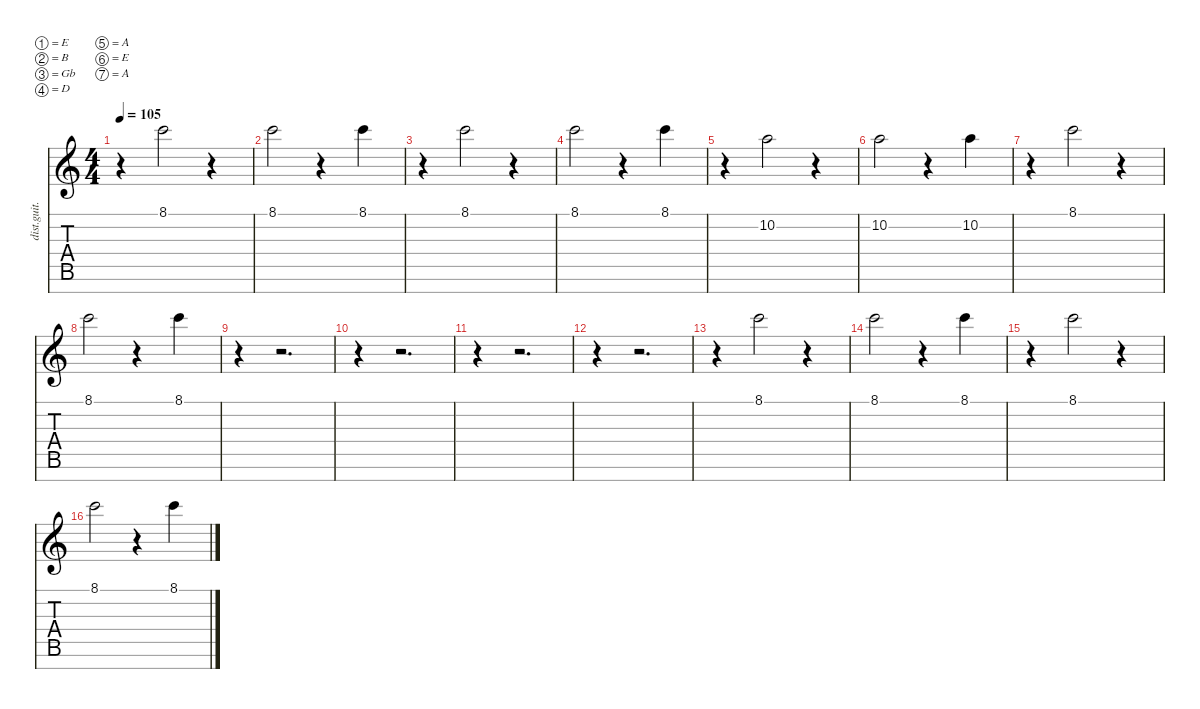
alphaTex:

\defaultSystemsLayout 4
\hideDynamics
\bracketExtendMode nobrackets
\track ("Delay Guitar 2" "dist.guit.") {instrument distortionguitar}
\staff {score tabs}
\tuning (E4 B3 Gb3 D3 A2 E2 A1)
\ts (4 4)
\tempo 105
\clef g2
\ks c
r.4{dy mf} 8.1.2 r.4 |
8.1.2 r.4 8.1.4 |
r.4 8.1.2 r.4 |
8.1.2 r.4 8.1.4 |
r.4 10.2.2 r.4 |
10.2.2 r.4 10.2.4 |
r.4 8.1.2 r.4 |
8.1.2 r.4 8.1.4 |
r.4 r.2{d} |
r.4 r.2{d} |
r.4 r.2{d} |
r.4 r.2{d} |
r.4 8.1.2 r.4 |
8.1.2 r.4 8.1.4 |
r.4 8.1.2 r.4 |
8.1.2 r.4 8.1.4
